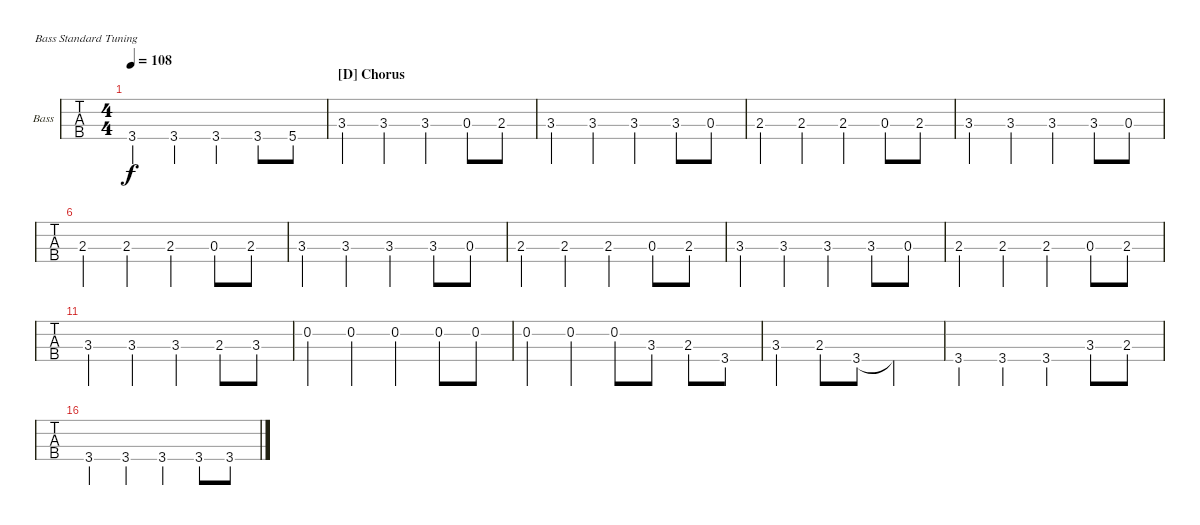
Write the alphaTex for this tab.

\defaultSystemsLayout 4
\bracketExtendMode nobrackets
\firstSystemTrackNameOrientation horizontal
\otherSystemsTrackNameOrientation horizontal
\defaultBarNumberDisplay FirstOfSystem
\track ("Bass" "Bass") {instrument electricbassfinger}
\staff {tabs}
\tuning (G2 D2 A1 E1)
\ts (4 4)
\tempo 108
\clef f4
\ks c
3.4.4{dy f} 3.4.4 3.4.4 3.4.8 5.4.8 |
\section ("D" "Chorus")
3.3.4 3.3.4 3.3.4 0.3.8 2.3.8 |
3.3.4 3.3.4 3.3.4 3.3.8 0.3.8 |
2.3.4 2.3.4 2.3.4 0.3.8 2.3.8 |
3.3.4 3.3.4 3.3.4 3.3.8 0.3.8 |
2.3.4 2.3.4 2.3.4 0.3.8 2.3.8 |
3.3.4 3.3.4 3.3.4 3.3.8 0.3.8 |
2.3.4 2.3.4 2.3.4 0.3.8 2.3.8 |
3.3.4 3.3.4 3.3.4 3.3.8 0.3.8 |
2.3.4 2.3.4 2.3.4 0.3.8 2.3.8 |
3.3.4 3.3.4 3.3.4 2.3.8 3.3.8 |
0.2.4 0.2.4 0.2.4 0.2.8 0.2.8 |
0.2.4 0.2.4 0.2.8 3.3.8 2.3.8 3.4.8 |
3.3.4 2.3.8 3.4.8 3.4{t}.2 |
3.4.4 3.4.4 3.4.4 3.3.8 2.3.8 |
3.4.4 3.4.4 3.4.4 3.4.8 3.4.8
